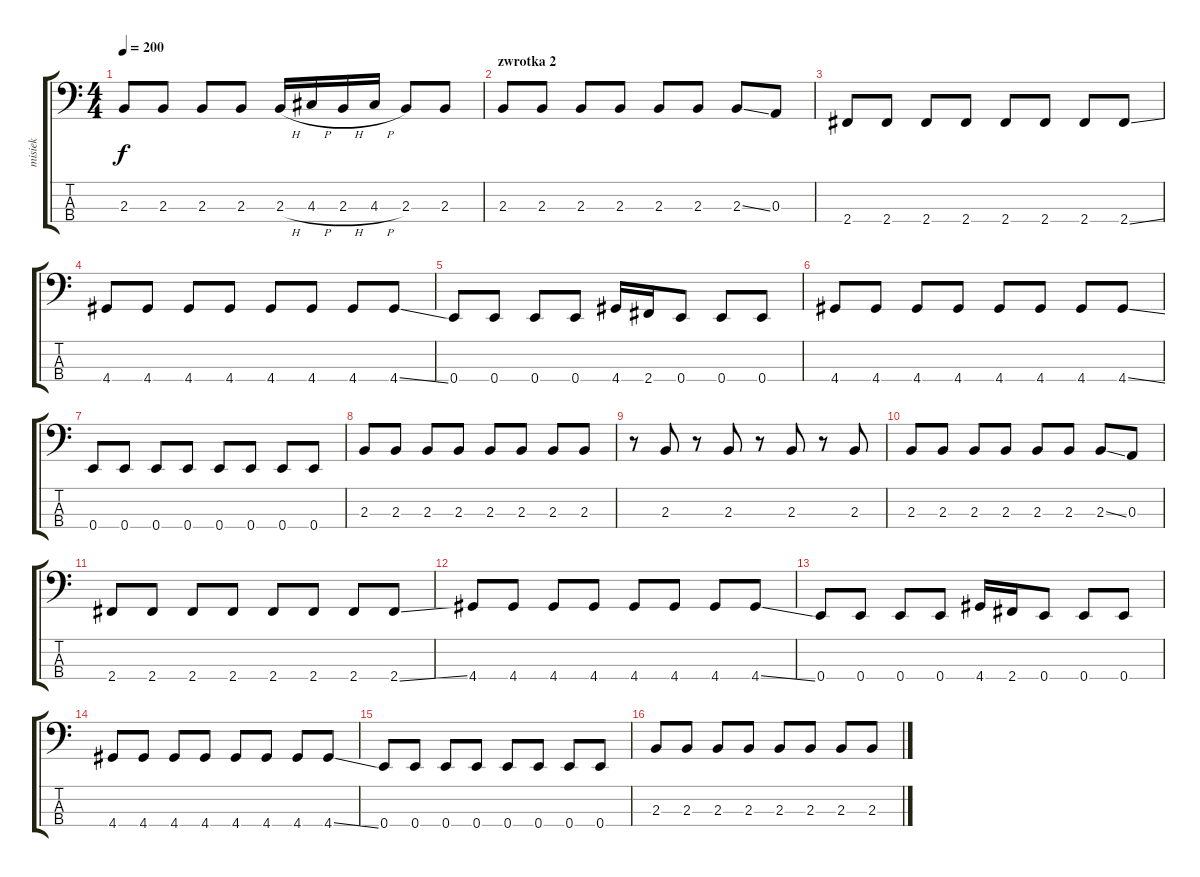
\track ("misiek" "misiek") {instrument electricbasspick}
\staff {score tabs}
\tuning (G2 D2 A1 E1) {hide}
\ts (4 4)
\tempo 200
\clef f4
\ks c
2.3.8{dy f} 2.3.8 2.3.8 2.3.8 2.3{h}.16 4.3{h}.16 2.3{h}.16 4.3{h}.16 2.3.8 2.3.8 |
\section ("" "zwrotka 2")
2.3.8 2.3.8 2.3.8 2.3.8 2.3.8 2.3.8 2.3{ss}.8 0.3.8 |
2.4.8 2.4.8 2.4.8 2.4.8 2.4.8 2.4.8 2.4.8 2.4{ss}.8 |
4.4.8 4.4.8 4.4.8 4.4.8 4.4.8 4.4.8 4.4.8 4.4{ss}.8 |
0.4.8 0.4.8 0.4.8 0.4.8 4.4.16 2.4.16 0.4.8 0.4.8 0.4.8 |
4.4.8 4.4.8 4.4.8 4.4.8 4.4.8 4.4.8 4.4.8 4.4{ss}.8 |
0.4.8 0.4.8 0.4.8 0.4.8 0.4.8 0.4.8 0.4.8 0.4.8 |
2.3.8 2.3.8 2.3.8 2.3.8 2.3.8 2.3.8 2.3.8 2.3.8 |
r.8 2.3.8 r.8 2.3.8 r.8 2.3.8 r.8 2.3.8 |
2.3.8 2.3.8 2.3.8 2.3.8 2.3.8 2.3.8 2.3{ss}.8 0.3.8 |
2.4.8 2.4.8 2.4.8 2.4.8 2.4.8 2.4.8 2.4.8 2.4{ss}.8 |
4.4.8 4.4.8 4.4.8 4.4.8 4.4.8 4.4.8 4.4.8 4.4{ss}.8 |
0.4.8 0.4.8 0.4.8 0.4.8 4.4.16 2.4.16 0.4.8 0.4.8 0.4.8 |
4.4.8 4.4.8 4.4.8 4.4.8 4.4.8 4.4.8 4.4.8 4.4{ss}.8 |
0.4.8 0.4.8 0.4.8 0.4.8 0.4.8 0.4.8 0.4.8 0.4.8 |
2.3.8 2.3.8 2.3.8 2.3.8 2.3.8 2.3.8 2.3.8 2.3.8
